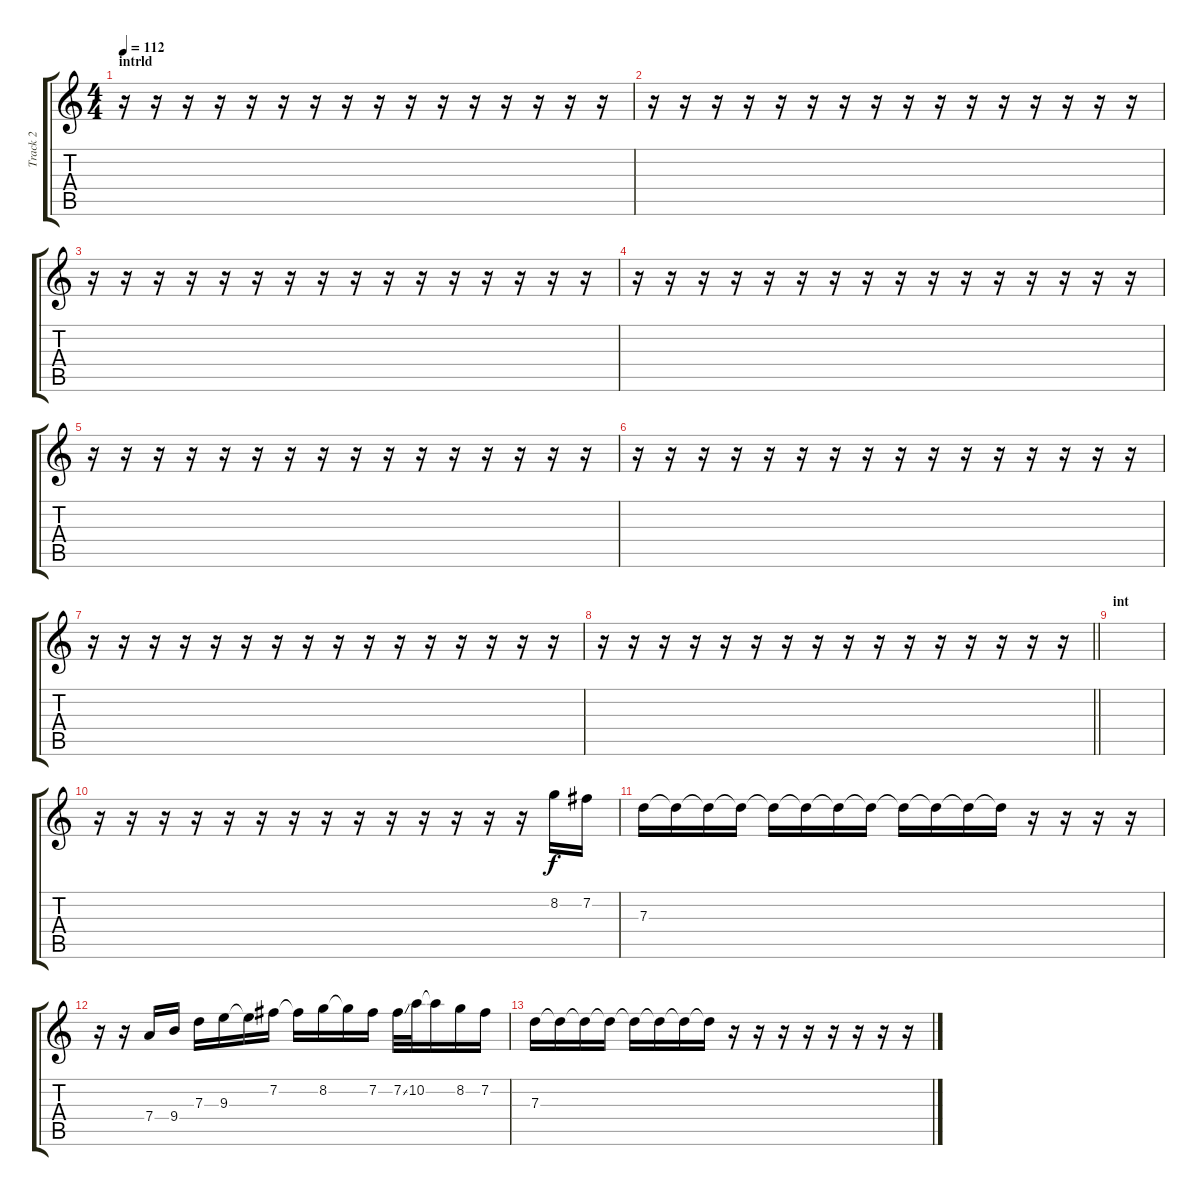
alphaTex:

\track ("Track 2" "Track 2") {instrument acousticguitarsteel}
\staff {score tabs}
\tuning (E4 B3 G3 D3 A2 E2) {hide}
\ts (4 4)
\section ("" "intrld")
\tempo 112
\clef g2
\ks c
r.16{dy f} r.16 r.16 r.16 r.16 r.16 r.16 r.16 r.16 r.16 r.16 r.16 r.16 r.16 r.16 r.16 |
r.16 r.16 r.16 r.16 r.16 r.16 r.16 r.16 r.16 r.16 r.16 r.16 r.16 r.16 r.16 r.16 |
r.16 r.16 r.16 r.16 r.16 r.16 r.16 r.16 r.16 r.16 r.16 r.16 r.16 r.16 r.16 r.16 |
r.16 r.16 r.16 r.16 r.16 r.16 r.16 r.16 r.16 r.16 r.16 r.16 r.16 r.16 r.16 r.16 |
r.16 r.16 r.16 r.16 r.16 r.16 r.16 r.16 r.16 r.16 r.16 r.16 r.16 r.16 r.16 r.16 |
r.16 r.16 r.16 r.16 r.16 r.16 r.16 r.16 r.16 r.16 r.16 r.16 r.16 r.16 r.16 r.16 |
r.16 r.16 r.16 r.16 r.16 r.16 r.16 r.16 r.16 r.16 r.16 r.16 r.16 r.16 r.16 r.16 |
\barLineRight lightlight
r.16 r.16 r.16 r.16 r.16 r.16 r.16 r.16 r.16 r.16 r.16 r.16 r.16 r.16 r.16 r.16 |
\section ("" "int")
|
r.16 r.16 r.16 r.16 r.16 r.16 r.16 r.16 r.16 r.16 r.16 r.16 r.16 r.16 8.2.16 7.2.16 |
7.3.16 7.3{t}.16 7.3{t}.16 7.3{t}.16 7.3{t}.16 7.3{t}.16 7.3{t}.16 7.3{t}.16 7.3{t}.16 7.3{t}.16 7.3{t}.16 7.3{t}.16 r.16 r.16 r.16 r.16 |
r.16 r.16 7.4.16 9.4.16 7.3.16 9.3.16 9.3{t}.16 7.2.16 7.2{t}.16 8.2.16 8.2{t}.16 7.2.16 7.2{ss}.32 10.2.32 10.2{t}.16 8.2.16 7.2.16 |
7.3.16 7.3{t}.16 7.3{t}.16 7.3{t}.16 7.3{t}.16 7.3{t}.16 7.3{t}.16 7.3{t}.16 r.16 r.16 r.16 r.16 r.16 r.16 r.16 r.16
